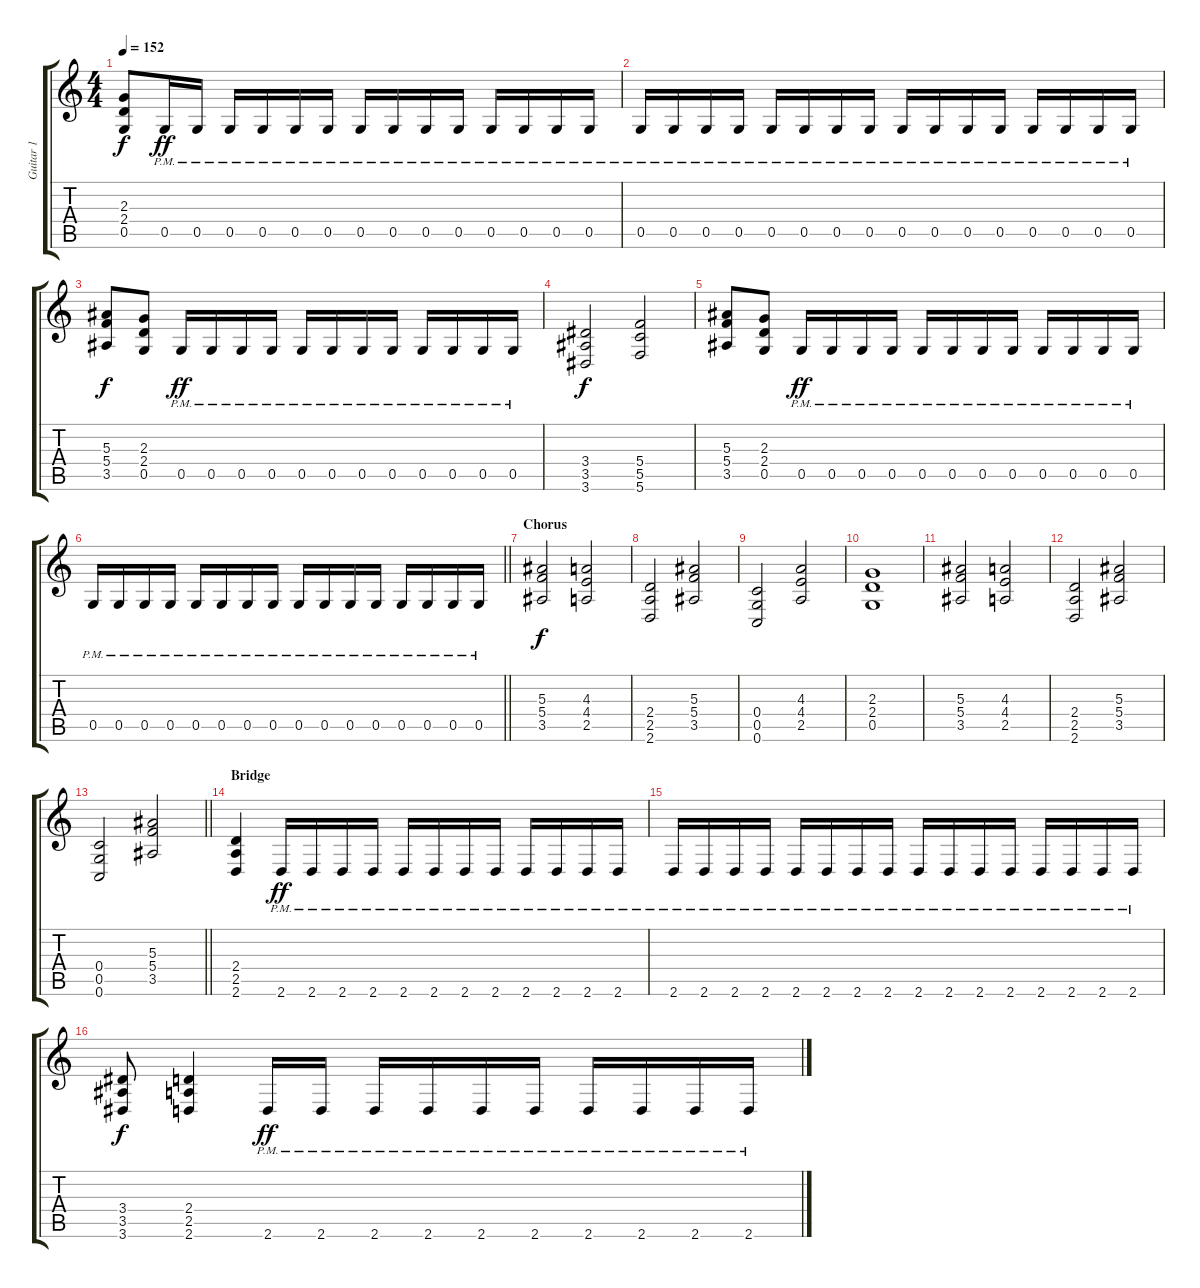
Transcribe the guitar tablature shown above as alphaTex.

\track ("Guitar 1" "Guitar 1") {instrument acousticguitarsteel}
\staff {score tabs}
\tuning (D4 A3 F3 C3 G2 C2) {hide}
\ts (4 4)
\tempo 152
\clef g2
\ks c
(2.3 2.4 0.5).8{dy f} 0.5{pm}.16{dy ff} 0.5{pm}.16 0.5{pm}.16 0.5{pm}.16 0.5{pm}.16 0.5{pm}.16 0.5{pm}.16 0.5{pm}.16 0.5{pm}.16 0.5{pm}.16 0.5{pm}.16 0.5{pm}.16 0.5{pm}.16 0.5{pm}.16 |
0.5{pm}.16 0.5{pm}.16 0.5{pm}.16 0.5{pm}.16 0.5{pm}.16 0.5{pm}.16 0.5{pm}.16 0.5{pm}.16 0.5{pm}.16 0.5{pm}.16 0.5{pm}.16 0.5{pm}.16 0.5{pm}.16 0.5{pm}.16 0.5{pm}.16 0.5{pm}.16 |
(5.3 5.4 3.5).8{dy f} (2.3 2.4 0.5).8 0.5{pm}.16{dy ff} 0.5{pm}.16 0.5{pm}.16 0.5{pm}.16 0.5{pm}.16 0.5{pm}.16 0.5{pm}.16 0.5{pm}.16 0.5{pm}.16 0.5{pm}.16 0.5{pm}.16 0.5{pm}.16 |
(3.4 3.5 3.6).2{dy f} (5.4 5.5 5.6).2 |
(5.3 5.4 3.5).8 (2.3 2.4 0.5).8 0.5{pm}.16{dy ff} 0.5{pm}.16 0.5{pm}.16 0.5{pm}.16 0.5{pm}.16 0.5{pm}.16 0.5{pm}.16 0.5{pm}.16 0.5{pm}.16 0.5{pm}.16 0.5{pm}.16 0.5{pm}.16 |
\barLineRight lightlight
0.5{pm}.16 0.5{pm}.16 0.5{pm}.16 0.5{pm}.16 0.5{pm}.16 0.5{pm}.16 0.5{pm}.16 0.5{pm}.16 0.5{pm}.16 0.5{pm}.16 0.5{pm}.16 0.5{pm}.16 0.5{pm}.16 0.5{pm}.16 0.5{pm}.16 0.5{pm}.16 |
\section ("" "Chorus")
(5.3 5.4 3.5).2{dy f} (4.3 4.4 2.5).2 |
(2.4 2.5 2.6).2 (5.3 5.4 3.5).2 |
(0.4 0.5 0.6).2 (4.3 4.4 2.5).2 |
(2.3 2.4 0.5).1 |
(5.3 5.4 3.5).2 (4.3 4.4 2.5).2 |
(2.4 2.5 2.6).2 (5.3 5.4 3.5).2 |
\barLineRight lightlight
(0.4 0.5 0.6).2 (5.3 5.4 3.5).2 |
\section ("" "Bridge")
(2.4 2.5 2.6).4 2.6{pm}.16{dy ff} 2.6{pm}.16 2.6{pm}.16 2.6{pm}.16 2.6{pm}.16 2.6{pm}.16 2.6{pm}.16 2.6{pm}.16 2.6{pm}.16 2.6{pm}.16 2.6{pm}.16 2.6{pm}.16 |
2.6{pm}.16 2.6{pm}.16 2.6{pm}.16 2.6{pm}.16 2.6{pm}.16 2.6{pm}.16 2.6{pm}.16 2.6{pm}.16 2.6{pm}.16 2.6{pm}.16 2.6{pm}.16 2.6{pm}.16 2.6{pm}.16 2.6{pm}.16 2.6{pm}.16 2.6{pm}.16 |
(3.4 3.5 3.6).8{dy f} (2.4 2.5 2.6).4 2.6{pm}.16{dy ff} 2.6{pm}.16 2.6{pm}.16 2.6{pm}.16 2.6{pm}.16 2.6{pm}.16 2.6{pm}.16 2.6{pm}.16 2.6{pm}.16 2.6{pm}.16
